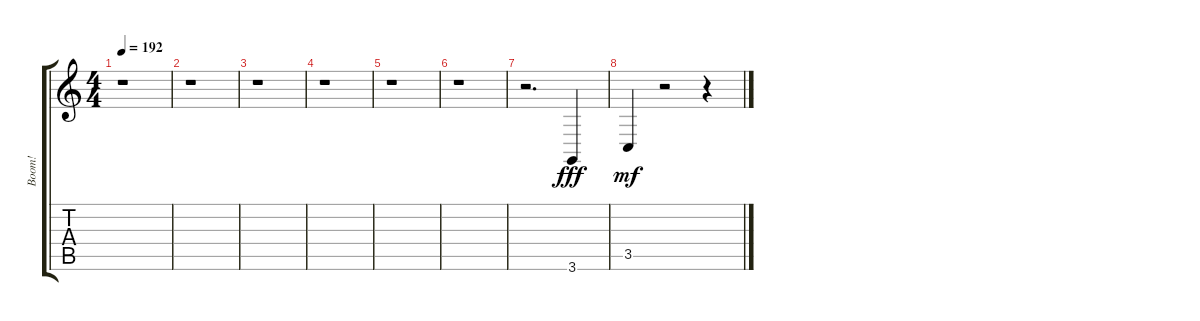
\track ("Boom!" "Boom!") {instrument timpani}
\staff {score tabs}
\tuning (E4 B3 G3 D3 A2 E2) {hide}
\ts (4 4)
\tempo 192
\clef g2
\ks c
r.1{dy mf} |
r.1 |
r.1 |
r.1 |
r.1 |
r.1 |
r.2{d} 3.6.4{dy fff} |
3.5.4{dy mf} r.2 r.4
